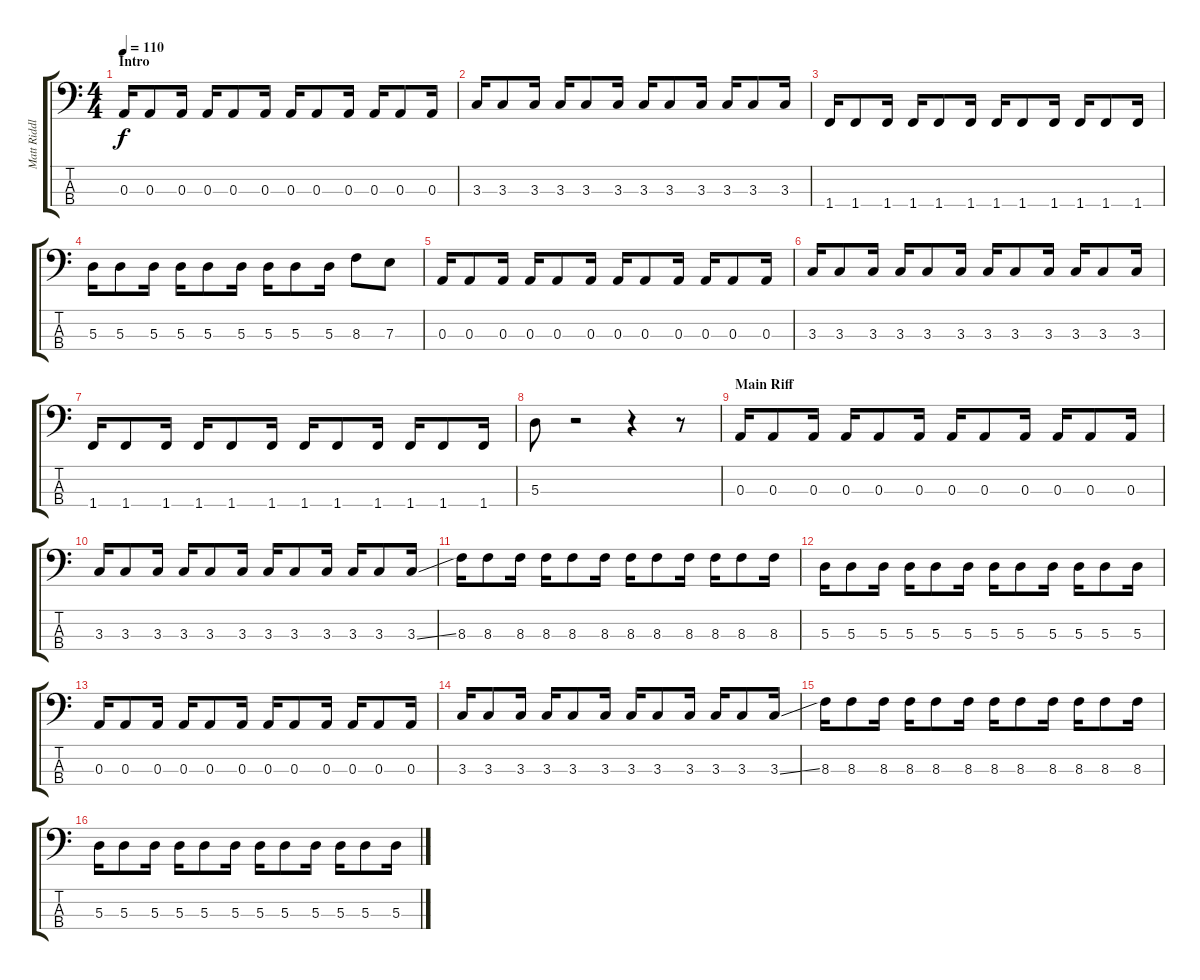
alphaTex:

\track ("Matt Riddle" "Matt Riddl") {instrument electricbasspick}
\staff {score tabs}
\tuning (G2 D2 A1 E1) {hide}
\ts (4 4)
\section ("" "Intro")
\tempo 110
\clef f4
\ks c
0.3.16{dy f instrument electricbasspick} 0.3.8 0.3.16 0.3.16 0.3.8 0.3.16 0.3.16 0.3.8 0.3.16 0.3.16 0.3.8 0.3.16 |
3.3.16 3.3.8 3.3.16 3.3.16 3.3.8 3.3.16 3.3.16 3.3.8 3.3.16 3.3.16 3.3.8 3.3.16 |
1.4.16 1.4.8 1.4.16 1.4.16 1.4.8 1.4.16 1.4.16 1.4.8 1.4.16 1.4.16 1.4.8 1.4.16 |
5.3.16 5.3.8 5.3.16 5.3.16 5.3.8 5.3.16 5.3.16 5.3.8 5.3.16 8.3.8 7.3.8 |
0.3.16 0.3.8 0.3.16 0.3.16 0.3.8 0.3.16 0.3.16 0.3.8 0.3.16 0.3.16 0.3.8 0.3.16 |
3.3.16 3.3.8 3.3.16 3.3.16 3.3.8 3.3.16 3.3.16 3.3.8 3.3.16 3.3.16 3.3.8 3.3.16 |
1.4.16 1.4.8 1.4.16 1.4.16 1.4.8 1.4.16 1.4.16 1.4.8 1.4.16 1.4.16 1.4.8 1.4.16 |
5.3.8 r.2 r.4 r.8 |
\section ("" "Main Riff")
0.3.16 0.3.8 0.3.16 0.3.16 0.3.8 0.3.16 0.3.16 0.3.8 0.3.16 0.3.16 0.3.8 0.3.16 |
3.3.16 3.3.8 3.3.16 3.3.16 3.3.8 3.3.16 3.3.16 3.3.8 3.3.16 3.3.16 3.3.8 3.3{ss}.16 |
8.3.16 8.3.8 8.3.16 8.3.16 8.3.8 8.3.16 8.3.16 8.3.8 8.3.16 8.3.16 8.3.8 8.3.16 |
5.3.16 5.3.8 5.3.16 5.3.16 5.3.8 5.3.16 5.3.16 5.3.8 5.3.16 5.3.16 5.3.8 5.3.16 |
0.3.16 0.3.8 0.3.16 0.3.16 0.3.8 0.3.16 0.3.16 0.3.8 0.3.16 0.3.16 0.3.8 0.3.16 |
3.3.16 3.3.8 3.3.16 3.3.16 3.3.8 3.3.16 3.3.16 3.3.8 3.3.16 3.3.16 3.3.8 3.3{ss}.16 |
8.3.16 8.3.8 8.3.16 8.3.16 8.3.8 8.3.16 8.3.16 8.3.8 8.3.16 8.3.16 8.3.8 8.3.16 |
5.3.16 5.3.8 5.3.16 5.3.16 5.3.8 5.3.16 5.3.16 5.3.8 5.3.16 5.3.16 5.3.8 5.3.16
